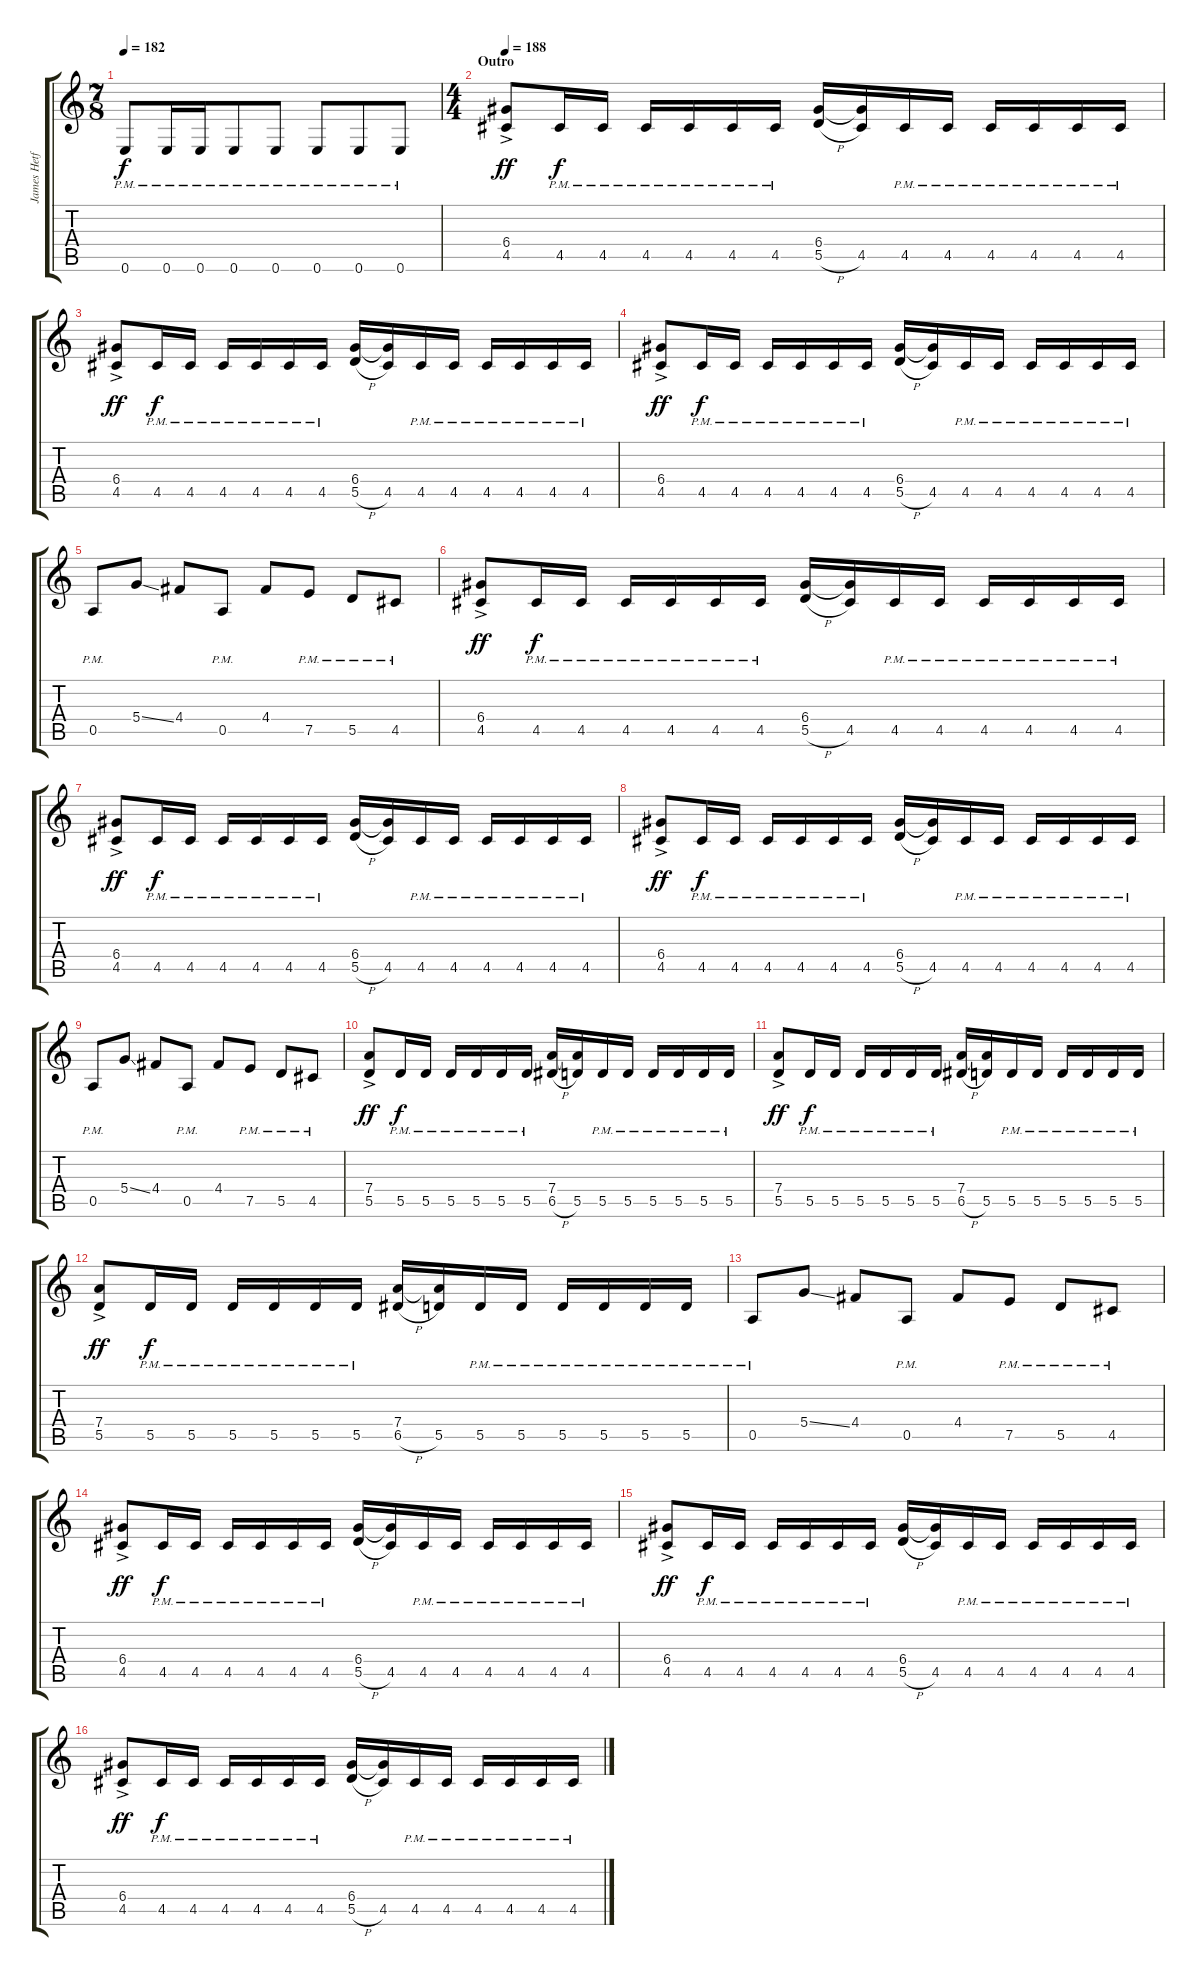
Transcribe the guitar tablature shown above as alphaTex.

\track ("James Hetfield (Rhythm Guitar)" "James Hetf") {instrument distortionguitar}
\staff {score tabs}
\tuning (E4 B3 G3 D3 A2 E2) {hide}
\ts (7 8)
\tempo 182
\clef g2
\ks c
0.6{pm}.8{dy f} 0.6{pm}.16 0.6{pm}.16 0.6{pm}.8 0.6{pm}.8 0.6{pm}.8 0.6{pm}.8 0.6{pm}.8 |
\ts (4 4)
\section ("" "Outro")
\tempo 188
(6.4{ac} 4.5{ac}).8{dy ff} 4.5{pm}.16{dy f} 4.5{pm}.16 4.5{pm}.16 4.5{pm}.16 4.5{pm}.16 4.5{pm}.16 (6.4 5.5{h}).16 (6.4{t} 4.5).16 4.5{pm}.16 4.5{pm}.16 4.5{pm}.16 4.5{pm}.16 4.5{pm}.16 4.5{pm}.16 |
(6.4{ac} 4.5{ac}).8{dy ff} 4.5{pm}.16{dy f} 4.5{pm}.16 4.5{pm}.16 4.5{pm}.16 4.5{pm}.16 4.5{pm}.16 (6.4 5.5{h}).16 (6.4{t} 4.5).16 4.5{pm}.16 4.5{pm}.16 4.5{pm}.16 4.5{pm}.16 4.5{pm}.16 4.5{pm}.16 |
(6.4{ac} 4.5{ac}).8{dy ff} 4.5{pm}.16{dy f} 4.5{pm}.16 4.5{pm}.16 4.5{pm}.16 4.5{pm}.16 4.5{pm}.16 (6.4 5.5{h}).16 (6.4{t} 4.5).16 4.5{pm}.16 4.5{pm}.16 4.5{pm}.16 4.5{pm}.16 4.5{pm}.16 4.5{pm}.16 |
0.5{pm}.8 5.4{ss}.8 4.4.8 0.5{pm}.8 4.4.8 7.5{pm}.8 5.5{pm}.8 4.5{pm}.8 |
(6.4{ac} 4.5{ac}).8{dy ff} 4.5{pm}.16{dy f} 4.5{pm}.16 4.5{pm}.16 4.5{pm}.16 4.5{pm}.16 4.5{pm}.16 (6.4 5.5{h}).16 (6.4{t} 4.5).16 4.5{pm}.16 4.5{pm}.16 4.5{pm}.16 4.5{pm}.16 4.5{pm}.16 4.5{pm}.16 |
(6.4{ac} 4.5{ac}).8{dy ff} 4.5{pm}.16{dy f} 4.5{pm}.16 4.5{pm}.16 4.5{pm}.16 4.5{pm}.16 4.5{pm}.16 (6.4 5.5{h}).16 (6.4{t} 4.5).16 4.5{pm}.16 4.5{pm}.16 4.5{pm}.16 4.5{pm}.16 4.5{pm}.16 4.5{pm}.16 |
(6.4{ac} 4.5{ac}).8{dy ff} 4.5{pm}.16{dy f} 4.5{pm}.16 4.5{pm}.16 4.5{pm}.16 4.5{pm}.16 4.5{pm}.16 (6.4 5.5{h}).16 (6.4{t} 4.5).16 4.5{pm}.16 4.5{pm}.16 4.5{pm}.16 4.5{pm}.16 4.5{pm}.16 4.5{pm}.16 |
0.5{pm}.8 5.4{ss}.8 4.4.8 0.5{pm}.8 4.4.8 7.5{pm}.8 5.5{pm}.8 4.5{pm}.8 |
(7.4{ac} 5.5{ac}).8{dy ff} 5.5{pm}.16{dy f} 5.5{pm}.16 5.5{pm}.16 5.5{pm}.16 5.5{pm}.16 5.5{pm}.16 (7.4 6.5{h}).16 (7.4{t} 5.5).16 5.5{pm}.16 5.5{pm}.16 5.5{pm}.16 5.5{pm}.16 5.5{pm}.16 5.5{pm}.16 |
(7.4{ac} 5.5{ac}).8{dy ff} 5.5{pm}.16{dy f} 5.5{pm}.16 5.5{pm}.16 5.5{pm}.16 5.5{pm}.16 5.5{pm}.16 (7.4 6.5{h}).16 (7.4{t} 5.5).16 5.5{pm}.16 5.5{pm}.16 5.5{pm}.16 5.5{pm}.16 5.5{pm}.16 5.5{pm}.16 |
(7.4{ac} 5.5{ac}).8{dy ff} 5.5{pm}.16{dy f} 5.5{pm}.16 5.5{pm}.16 5.5{pm}.16 5.5{pm}.16 5.5{pm}.16 (7.4 6.5{h}).16 (7.4{t} 5.5).16 5.5{pm}.16 5.5{pm}.16 5.5{pm}.16 5.5{pm}.16 5.5{pm}.16 5.5{pm}.16 |
0.5{pm}.8 5.4{ss}.8 4.4.8 0.5{pm}.8 4.4.8 7.5{pm}.8 5.5{pm}.8 4.5{pm}.8 |
(6.4{ac} 4.5{ac}).8{dy ff} 4.5{pm}.16{dy f} 4.5{pm}.16 4.5{pm}.16 4.5{pm}.16 4.5{pm}.16 4.5{pm}.16 (6.4 5.5{h}).16 (6.4{t} 4.5).16 4.5{pm}.16 4.5{pm}.16 4.5{pm}.16 4.5{pm}.16 4.5{pm}.16 4.5{pm}.16 |
(6.4{ac} 4.5{ac}).8{dy ff} 4.5{pm}.16{dy f} 4.5{pm}.16 4.5{pm}.16 4.5{pm}.16 4.5{pm}.16 4.5{pm}.16 (6.4 5.5{h}).16 (6.4{t} 4.5).16 4.5{pm}.16 4.5{pm}.16 4.5{pm}.16 4.5{pm}.16 4.5{pm}.16 4.5{pm}.16 |
(6.4{ac} 4.5{ac}).8{dy ff} 4.5{pm}.16{dy f} 4.5{pm}.16 4.5{pm}.16 4.5{pm}.16 4.5{pm}.16 4.5{pm}.16 (6.4 5.5{h}).16 (6.4{t} 4.5).16 4.5{pm}.16 4.5{pm}.16 4.5{pm}.16 4.5{pm}.16 4.5{pm}.16 4.5{pm}.16
